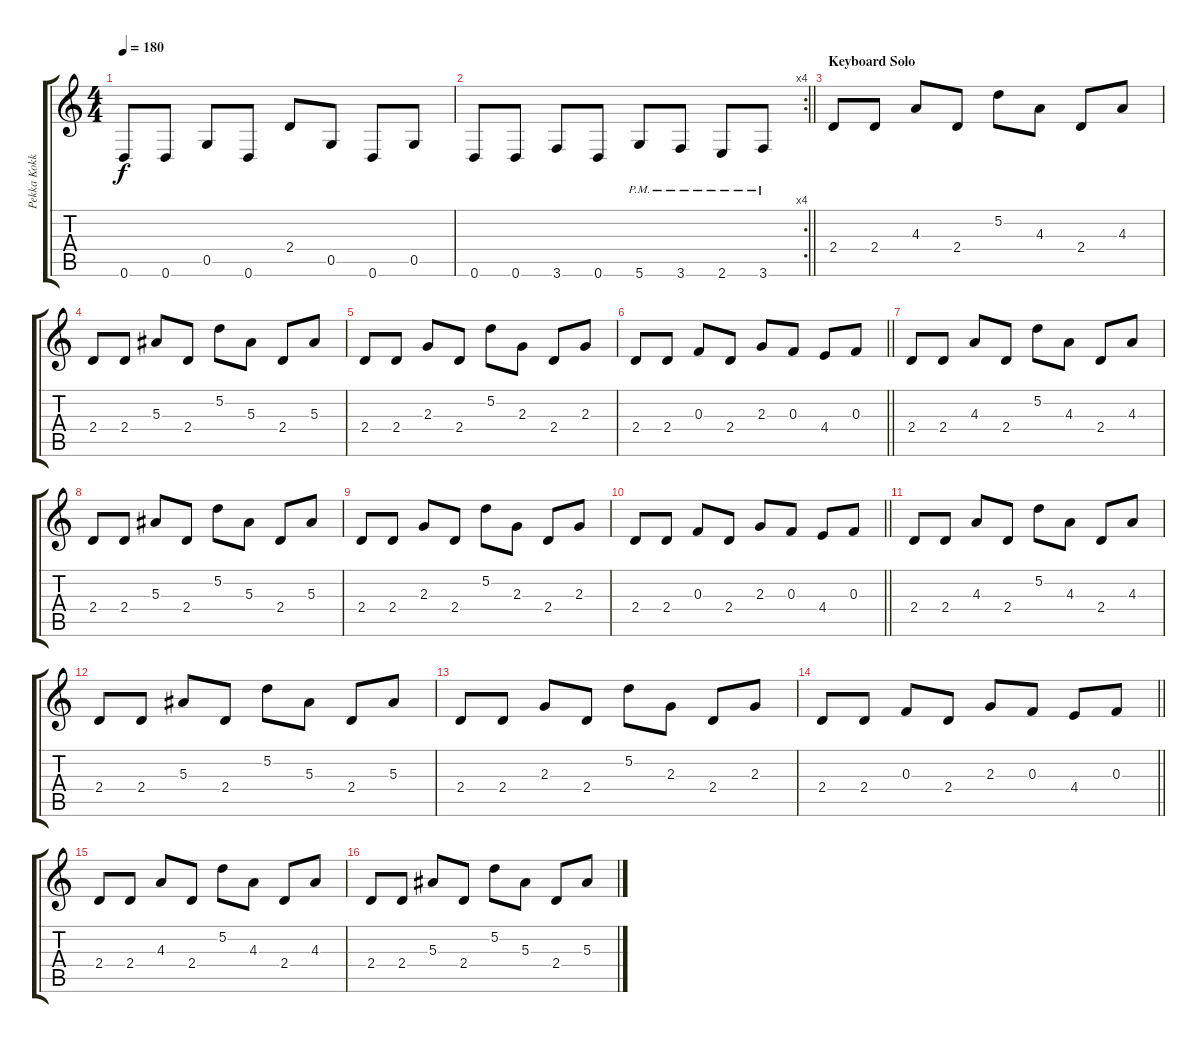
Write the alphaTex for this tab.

\track ("Pekka Kokko" "Pekka Kokk") {instrument distortionguitar}
\staff {score tabs}
\tuning (D4 A3 F3 C3 G2 D2) {hide}
\ts (4 4)
\tempo 180
\clef g2
\ks c
0.6.8{dy f} 0.6.8 0.5.8 0.6.8 2.4.8 0.5.8 0.6.8 0.5.8 |
\rc 4
\barLineRight lightlight
0.6.8 0.6.8 3.6.8 0.6.8 5.6{pm}.8 3.6{pm}.8 2.6{pm}.8 3.6{pm}.8 |
\section ("" "Keyboard Solo")
2.4.8 2.4.8 4.3.8 2.4.8 5.2.8 4.3.8 2.4.8 4.3.8 |
2.4.8 2.4.8 5.3.8 2.4.8 5.2.8 5.3.8 2.4.8 5.3.8 |
2.4.8 2.4.8 2.3.8 2.4.8 5.2.8 2.3.8 2.4.8 2.3.8 |
\barLineRight lightlight
2.4.8 2.4.8 0.3.8 2.4.8 2.3.8 0.3.8 4.4.8 0.3.8 |
2.4.8 2.4.8 4.3.8 2.4.8 5.2.8 4.3.8 2.4.8 4.3.8 |
2.4.8 2.4.8 5.3.8 2.4.8 5.2.8 5.3.8 2.4.8 5.3.8 |
2.4.8 2.4.8 2.3.8 2.4.8 5.2.8 2.3.8 2.4.8 2.3.8 |
\barLineRight lightlight
2.4.8 2.4.8 0.3.8 2.4.8 2.3.8 0.3.8 4.4.8 0.3.8 |
2.4.8 2.4.8 4.3.8 2.4.8 5.2.8 4.3.8 2.4.8 4.3.8 |
2.4.8 2.4.8 5.3.8 2.4.8 5.2.8 5.3.8 2.4.8 5.3.8 |
2.4.8 2.4.8 2.3.8 2.4.8 5.2.8 2.3.8 2.4.8 2.3.8 |
\barLineRight lightlight
2.4.8 2.4.8 0.3.8 2.4.8 2.3.8 0.3.8 4.4.8 0.3.8 |
2.4.8 2.4.8 4.3.8 2.4.8 5.2.8 4.3.8 2.4.8 4.3.8 |
2.4.8 2.4.8 5.3.8 2.4.8 5.2.8 5.3.8 2.4.8 5.3.8
